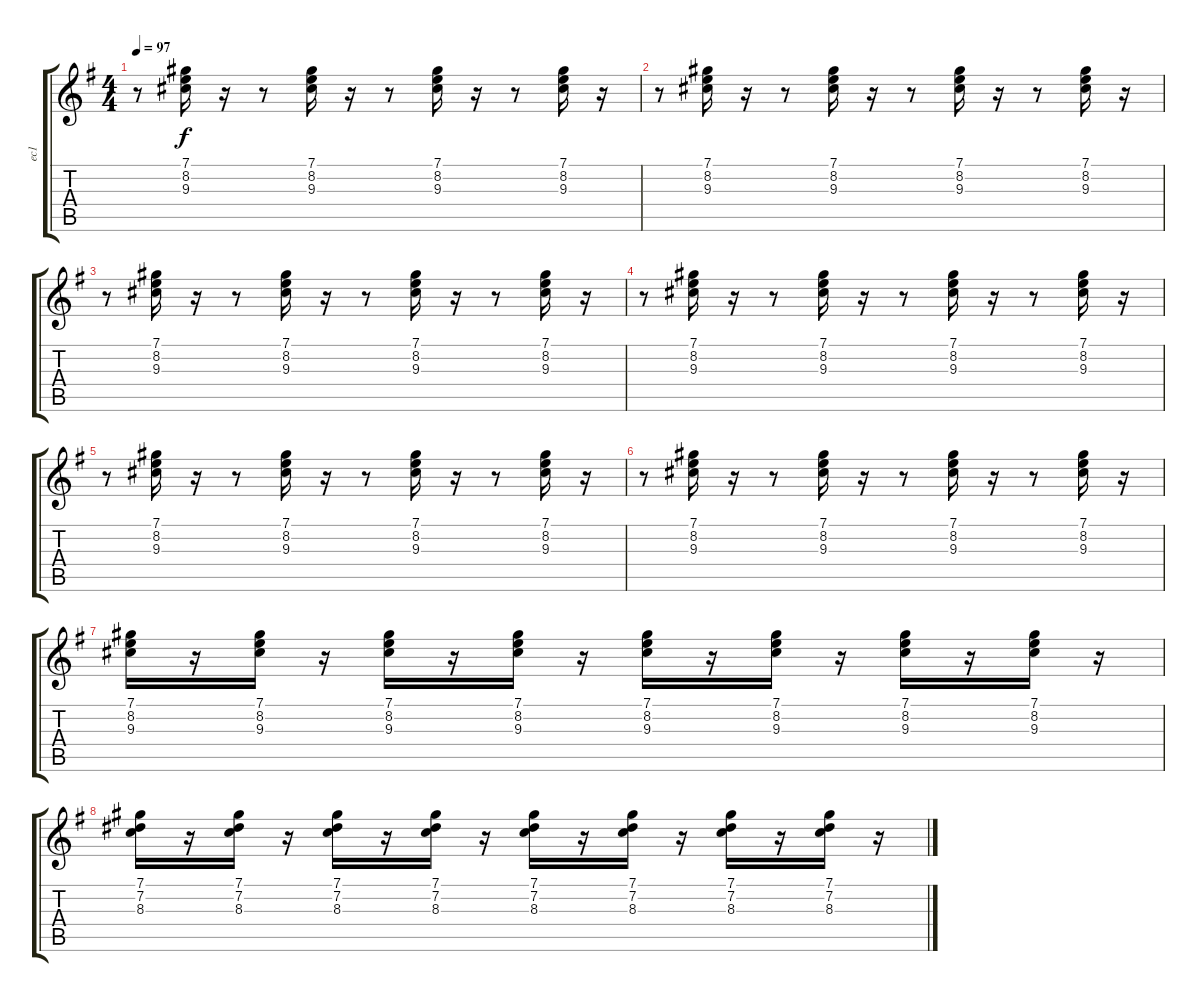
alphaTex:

\track ("ec1" "ec1") {instrument electricguitarclean}
\staff {score tabs}
\tuning (Db4 Ab3 E3 B2 Gb2 Db2) {hide}
\ts (4 4)
\tempo 97
\clef g2
\ks g
r.8{dy f} (7.1 8.2 9.3).16 r.16 r.8 (7.1 8.2 9.3).16 r.16 r.8 (7.1 8.2 9.3).16 r.16 r.8 (7.1 8.2 9.3).16 r.16 |
r.8 (7.1 8.2 9.3).16 r.16 r.8 (7.1 8.2 9.3).16 r.16 r.8 (7.1 8.2 9.3).16 r.16 r.8 (7.1 8.2 9.3).16 r.16 |
r.8 (7.1 8.2 9.3).16 r.16 r.8 (7.1 8.2 9.3).16 r.16 r.8 (7.1 8.2 9.3).16 r.16 r.8 (7.1 8.2 9.3).16 r.16 |
r.8 (7.1 8.2 9.3).16 r.16 r.8 (7.1 8.2 9.3).16 r.16 r.8 (7.1 8.2 9.3).16 r.16 r.8 (7.1 8.2 9.3).16 r.16 |
r.8 (7.1 8.2 9.3).16 r.16 r.8 (7.1 8.2 9.3).16 r.16 r.8 (7.1 8.2 9.3).16 r.16 r.8 (7.1 8.2 9.3).16 r.16 |
r.8 (7.1 8.2 9.3).16 r.16 r.8 (7.1 8.2 9.3).16 r.16 r.8 (7.1 8.2 9.3).16 r.16 r.8 (7.1 8.2 9.3).16 r.16 |
(7.1 8.2 9.3).16 r.16 (7.1 8.2 9.3).16 r.16 (7.1 8.2 9.3).16 r.16 (7.1 8.2 9.3).16 r.16 (7.1 8.2 9.3).16 r.16 (7.1 8.2 9.3).16 r.16 (7.1 8.2 9.3).16 r.16 (7.1 8.2 9.3).16 r.16 |
(7.1 7.2 8.3).16 r.16 (7.1 7.2 8.3).16 r.16 (7.1 7.2 8.3).16 r.16 (7.1 7.2 8.3).16 r.16 (7.1 7.2 8.3).16 r.16 (7.1 7.2 8.3).16 r.16 (7.1 7.2 8.3).16 r.16 (7.1 7.2 8.3).16 r.16
